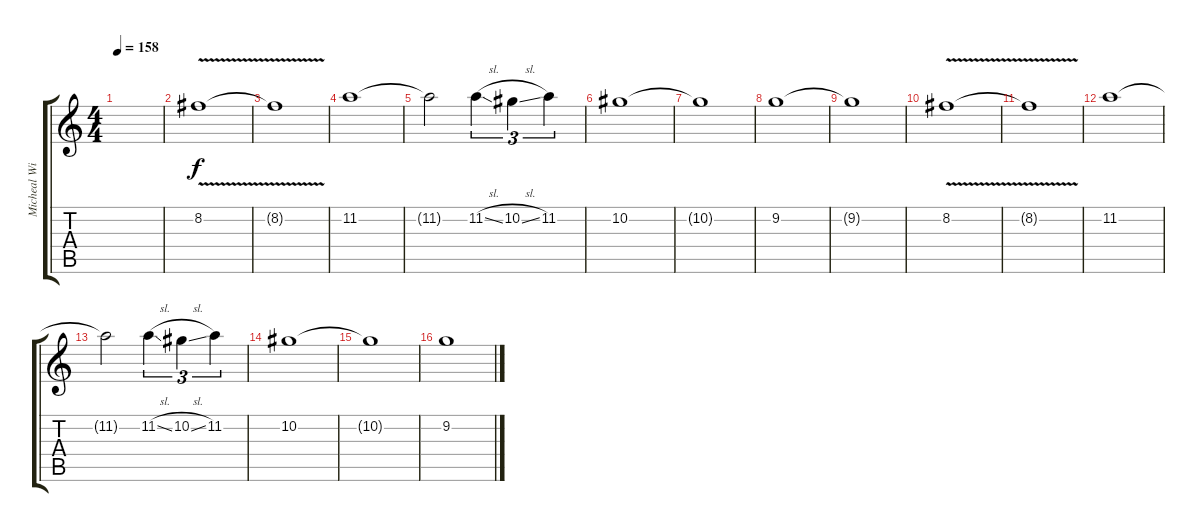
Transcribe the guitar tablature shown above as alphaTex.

\track ("Micheal Wilton" "Micheal Wi") {instrument distortionguitar}
\staff {score tabs}
\tuning (Eb4 Bb3 Gb3 Db3 Ab2 Eb2) {hide}
\ts (4 4)
\tempo 158
\clef g2
\ks c
|
8.2{v}.1{instrument distortionguitar} |
8.2{t}.1 |
11.2.1 |
11.2{t}.2 11.2{sl}.4{tu (3 2)} 10.2{sl}.4{tu (3 2)} 11.2.4{tu (3 2)} |
10.2.1 |
10.2{t}.1 |
9.2.1 |
9.2{t}.1 |
8.2{v}.1{instrument distortionguitar} |
8.2{t}.1 |
11.2.1 |
11.2{t}.2 11.2{sl}.4{tu (3 2)} 10.2{sl}.4{tu (3 2)} 11.2.4{tu (3 2)} |
10.2.1 |
10.2{t}.1 |
9.2.1
